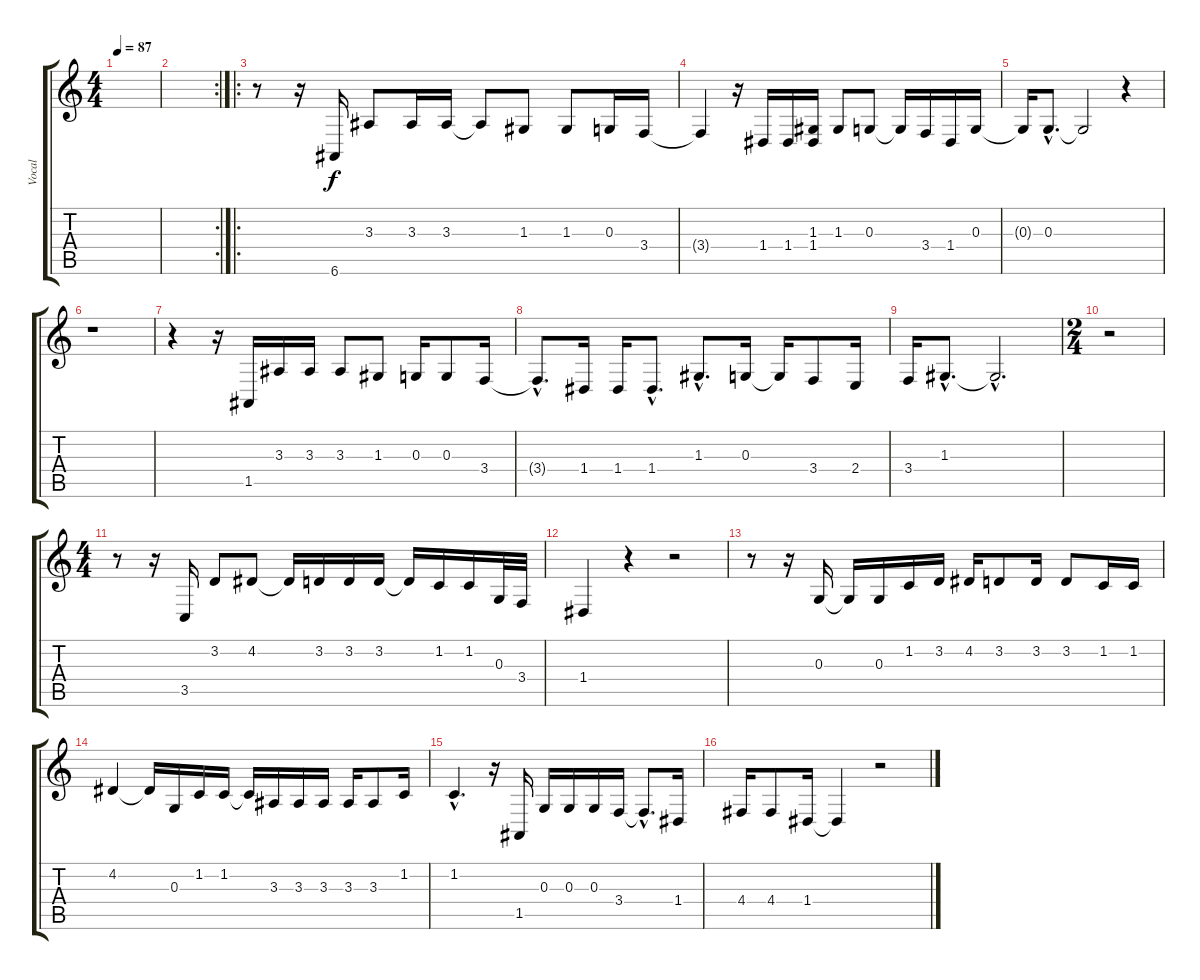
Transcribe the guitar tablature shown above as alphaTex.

\track ("Vocal" "Vocal") {instrument brightacousticpiano}
\staff {score tabs}
\tuning (E4 B3 G3 D3 A2 E2) {hide}
\ts (4 4)
\tempo 87
\clef g2
\ks c
|
\rc 2
|
\ro
r.8 r.16 6.6.16 3.3.8 3.3.16 3.3.16 3.3{t}.8 1.3.8 1.3.8 0.3.16 3.4.16 |
3.4{t}.4 r.16 1.4.16 1.4.16 (1.3 1.4).16 1.3.8 0.3.8 0.3{t}.16 3.4.16 1.4.16 0.3.16 |
0.3{t}.16 0.3{hac}.8{d} 0.3{t}.2 r.4 |
r.1 |
r.4 r.16 1.5.16 3.3.16 3.3.16 3.3.8 1.3.8 0.3.16 0.3.8 3.4.16 |
3.4{hac t}.8{d} 1.4.16 1.4.16 1.4{hac}.8{d} 1.3{hac}.8{d} 0.3.16 0.3{t}.16 3.4.8 2.4.16 |
3.4.16 1.3{hac}.8{d} 1.3{hac t}.2{d} |
\ts (2 4)
r.2 |
\ts (4 4)
r.8 r.16 3.5.16 3.2.8 4.2.8 4.2{t}.16 3.2.16 3.2.16 3.2.16 3.2{t}.16 1.2.16 1.2.16 0.3.32 3.4.32 |
1.4.4 r.4 r.2 |
r.8 r.16 0.3.16 0.3{t}.16 0.3.16 1.2.16 3.2.16 4.2.16 3.2.8 3.2.16 3.2.8 1.2.16 1.2.16 |
4.2.4 4.2{t}.16 0.3.16 1.2.16 1.2.16 1.2{t}.16 3.3.16 3.3.16 3.3.16 3.3.16 3.3.8 1.2.16 |
1.2{hac}.4{d} r.16 1.5.16 0.3.16 0.3.16 0.3.16 3.4.16 3.4{hac t}.8{d} 1.4.16 |
4.4.16 4.4.8 1.4.16 1.4{t}.4 r.2
